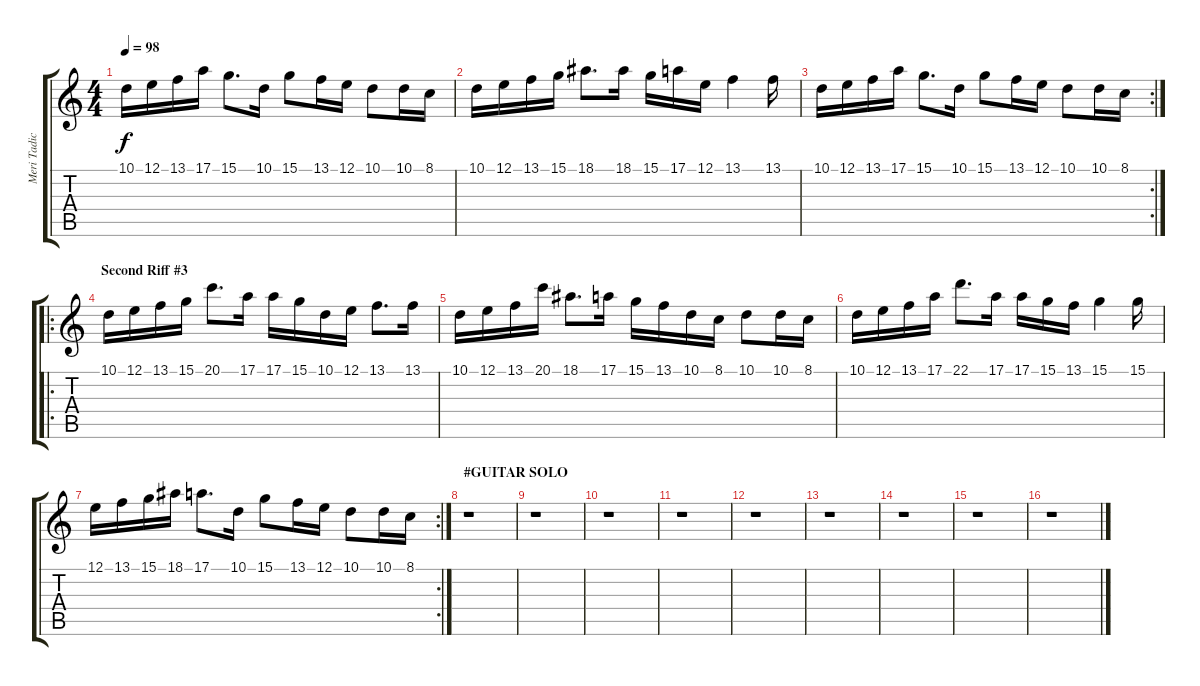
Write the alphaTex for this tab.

\track ("Meri Tadic" "Meri Tadic") {instrument fiddle}
\staff {score tabs}
\tuning (E4 B3 G3 D3 A2 E2) {hide}
\ts (4 4)
\tempo 98
\clef g2
\ks c
10.1.16{dy f} 12.1.16 13.1.16 17.1.16 15.1.8{d} 10.1.16 15.1.8 13.1.16 12.1.16 10.1.8 10.1.16 8.1.16 |
10.1.16 12.1.16 13.1.16 15.1.16 18.1.8{d} 18.1.16 15.1.16 17.1.16 12.1.16 13.1.4 13.1.16 |
\rc 2
10.1.16 12.1.16 13.1.16 17.1.16 15.1.8{d} 10.1.16 15.1.8 13.1.16 12.1.16 10.1.8 10.1.16 8.1.16 |
\ro
\section ("" "Second Riff #3")
10.1.16 12.1.16 13.1.16 15.1.16 20.1.8{d} 17.1.16 17.1.16 15.1.16 10.1.16 12.1.16 13.1.8{d} 13.1.16 |
10.1.16 12.1.16 13.1.16 20.1.16 18.1.8{d} 17.1.16 15.1.16 13.1.16 10.1.16 8.1.16 10.1.8 10.1.16 8.1.16 |
10.1.16 12.1.16 13.1.16 17.1.16 22.1.8{d} 17.1.16 17.1.16 15.1.16 13.1.16 15.1.4 15.1.16 |
\rc 2
12.1.16 13.1.16 15.1.16 18.1.16 17.1.8{d} 10.1.16 15.1.8 13.1.16 12.1.16 10.1.8 10.1.16 8.1.16 |
\section ("" "#GUITAR SOLO")
r.1 |
r.1 |
r.1 |
r.1 |
r.1 |
r.1 |
r.1 |
r.1 |
r.1
